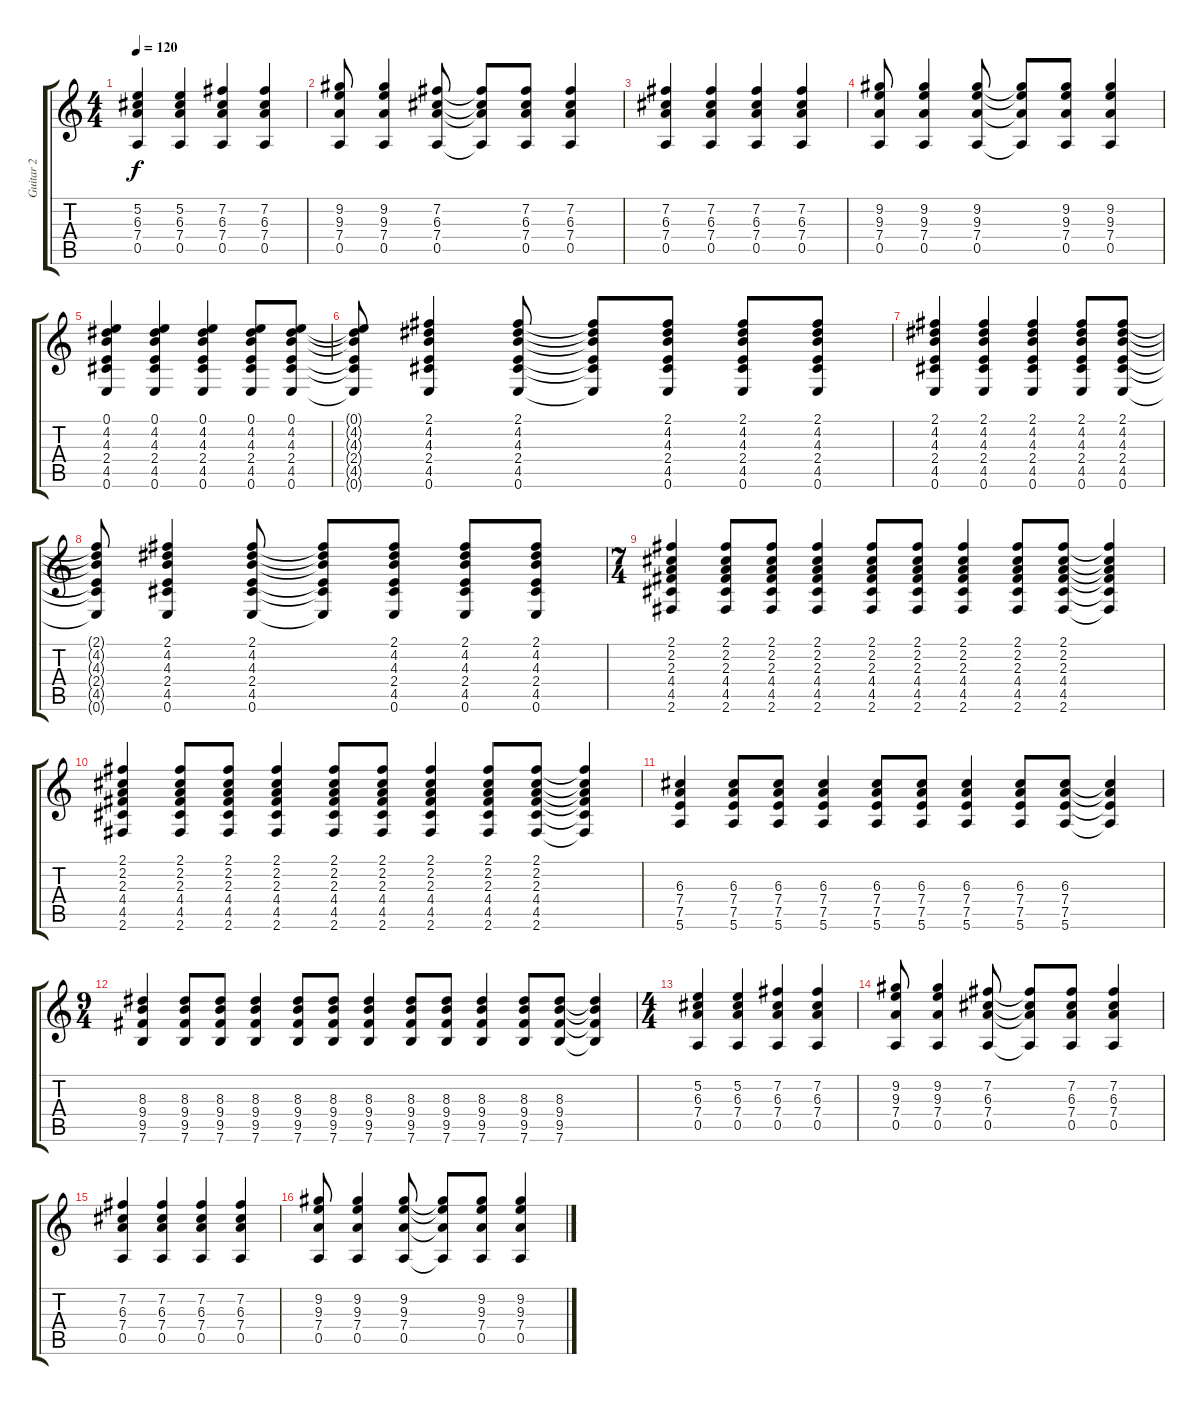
\track ("Guitar 2" "Guitar 2") {instrument acousticguitarsteel}
\staff {score tabs}
\tuning (E4 B3 G3 D3 A2 E2) {hide}
\ts (4 4)
\tempo 120
\clef g2
\ks c
(5.2 6.3 7.4 0.5).4{dy f} (5.2 6.3 7.4 0.5).4 (7.2 6.3 7.4 0.5).4 (7.2 6.3 7.4 0.5).4 |
(9.2 9.3 7.4 0.5).8 (9.2 9.3 7.4 0.5).4 (7.2 6.3 7.4 0.5).8 (7.2{t} 6.3{t} 7.4{t} 0.5{t}).8 (7.2 6.3 7.4 0.5).8 (7.2 6.3 7.4 0.5).4 |
(7.2 6.3 7.4 0.5).4 (7.2 6.3 7.4 0.5).4 (7.2 6.3 7.4 0.5).4 (7.2 6.3 7.4 0.5).4 |
(9.2 9.3 7.4 0.5).8 (9.2 9.3 7.4 0.5).4 (9.2 9.3 7.4 0.5).8 (9.2{t} 9.3{t} 7.4{t} 0.5{t}).8 (9.2 9.3 7.4 0.5).8 (9.2 9.3 7.4 0.5).4 |
(0.1 4.2 4.3 2.4 4.5 0.6).4 (0.1 4.2 4.3 2.4 4.5 0.6).4 (0.1 4.2 4.3 2.4 4.5 0.6).4 (0.1 4.2 4.3 2.4 4.5 0.6).8 (0.1 4.2 4.3 2.4 4.5 0.6).8 |
(0.1{t} 4.2{t} 4.3{t} 2.4{t} 4.5{t} 0.6{t}).8 (2.1 4.2 4.3 2.4 4.5 0.6).4 (2.1 4.2 4.3 2.4 4.5 0.6).8 (2.1{t} 4.2{t} 4.3{t} 2.4{t} 4.5{t} 0.6{t}).8 (2.1 4.2 4.3 2.4 4.5 0.6).8 (2.1 4.2 4.3 2.4 4.5 0.6).8 (2.1 4.2 4.3 2.4 4.5 0.6).8 |
(2.1 4.2 4.3 2.4 4.5 0.6).4 (2.1 4.2 4.3 2.4 4.5 0.6).4 (2.1 4.2 4.3 2.4 4.5 0.6).4 (2.1 4.2 4.3 2.4 4.5 0.6).8 (2.1 4.2 4.3 2.4 4.5 0.6).8 |
(2.1{t} 4.2{t} 4.3{t} 2.4{t} 4.5{t} 0.6{t}).8 (2.1 4.2 4.3 2.4 4.5 0.6).4 (2.1 4.2 4.3 2.4 4.5 0.6).8 (2.1{t} 4.2{t} 4.3{t} 2.4{t} 4.5{t} 0.6{t}).8 (2.1 4.2 4.3 2.4 4.5 0.6).8 (2.1 4.2 4.3 2.4 4.5 0.6).8 (2.1 4.2 4.3 2.4 4.5 0.6).8 |
\ts (7 4)
(2.1 2.2 2.3 4.4 4.5 2.6).4 (2.1 2.2 2.3 4.4 4.5 2.6).8 (2.1 2.2 2.3 4.4 4.5 2.6).8 (2.1 2.2 2.3 4.4 4.5 2.6).4 (2.1 2.2 2.3 4.4 4.5 2.6).8 (2.1 2.2 2.3 4.4 4.5 2.6).8 (2.1 2.2 2.3 4.4 4.5 2.6).4 (2.1 2.2 2.3 4.4 4.5 2.6).8 (2.1 2.2 2.3 4.4 4.5 2.6).8 (2.1{t} 2.2{t} 2.3{t} 4.4{t} 4.5{t} 2.6{t}).4 |
(2.1 2.2 2.3 4.4 4.5 2.6).4 (2.1 2.2 2.3 4.4 4.5 2.6).8 (2.1 2.2 2.3 4.4 4.5 2.6).8 (2.1 2.2 2.3 4.4 4.5 2.6).4 (2.1 2.2 2.3 4.4 4.5 2.6).8 (2.1 2.2 2.3 4.4 4.5 2.6).8 (2.1 2.2 2.3 4.4 4.5 2.6).4 (2.1 2.2 2.3 4.4 4.5 2.6).8 (2.1 2.2 2.3 4.4 4.5 2.6).8 (2.1{t} 2.2{t} 2.3{t} 4.4{t} 4.5{t} 2.6{t}).4 |
(6.3 7.4 7.5 5.6).4 (6.3 7.4 7.5 5.6).8 (6.3 7.4 7.5 5.6).8 (6.3 7.4 7.5 5.6).4 (6.3 7.4 7.5 5.6).8 (6.3 7.4 7.5 5.6).8 (6.3 7.4 7.5 5.6).4 (6.3 7.4 7.5 5.6).8 (6.3 7.4 7.5 5.6).8 (6.3{t} 7.4{t} 7.5{t} 5.6{t}).4 |
\ts (9 4)
(8.3 9.4 9.5 7.6).4 (8.3 9.4 9.5 7.6).8 (8.3 9.4 9.5 7.6).8 (8.3 9.4 9.5 7.6).4 (8.3 9.4 9.5 7.6).8 (8.3 9.4 9.5 7.6).8 (8.3 9.4 9.5 7.6).4 (8.3 9.4 9.5 7.6).8 (8.3 9.4 9.5 7.6).8 (8.3 9.4 9.5 7.6).4 (8.3 9.4 9.5 7.6).8 (8.3 9.4 9.5 7.6).8 (8.3{t} 9.4{t} 9.5{t} 7.6{t}).4 |
\ts (4 4)
(5.2 6.3 7.4 0.5).4 (5.2 6.3 7.4 0.5).4 (7.2 6.3 7.4 0.5).4 (7.2 6.3 7.4 0.5).4 |
(9.2 9.3 7.4 0.5).8 (9.2 9.3 7.4 0.5).4 (7.2 6.3 7.4 0.5).8 (7.2{t} 6.3{t} 7.4{t} 0.5{t}).8 (7.2 6.3 7.4 0.5).8 (7.2 6.3 7.4 0.5).4 |
(7.2 6.3 7.4 0.5).4 (7.2 6.3 7.4 0.5).4 (7.2 6.3 7.4 0.5).4 (7.2 6.3 7.4 0.5).4 |
(9.2 9.3 7.4 0.5).8 (9.2 9.3 7.4 0.5).4 (9.2 9.3 7.4 0.5).8 (9.2{t} 9.3{t} 7.4{t} 0.5{t}).8 (9.2 9.3 7.4 0.5).8 (9.2 9.3 7.4 0.5).4
